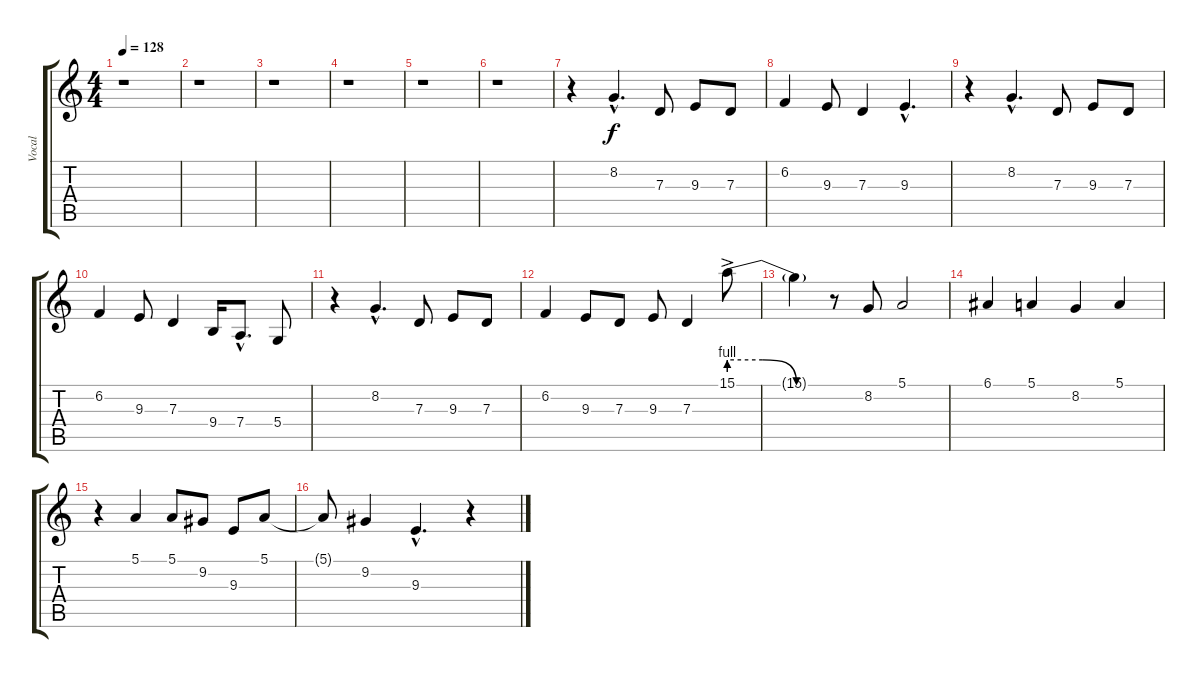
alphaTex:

\track ("Vocal" "Vocal") {instrument lead3calliope}
\staff {score tabs}
\tuning (E4 B3 G3 D3 A2 E2) {hide}
\ts (4 4)
\tempo 128
\clef g2
\ks c
r.1{dy f} |
r.1 |
r.1 |
r.1 |
r.1 |
r.1 |
r.4 8.2{hac}.4{d} 7.3.8 9.3.8 7.3.8 |
6.2.4 9.3.8 7.3.4 9.3{hac}.4{d} |
r.4 8.2{hac}.4{d} 7.3.8 9.3.8 7.3.8 |
6.2.4 9.3.8 7.3.4 9.4.16 7.4{hac}.8{d} 5.4.8 |
r.4 8.2{hac}.4{d} 7.3.8 9.3.8 7.3.8 |
6.2.4 9.3.8 7.3.8 9.3.8 7.3.4 15.1{be (custom 0 4 20 4 40 0 60 0) ac}.8 |
15.1{t}.4 r.8 8.2.8 5.1.2 |
6.1.4 5.1.4 8.2.4 5.1.4 |
r.4 5.1.4 5.1.8 9.2.8 9.3.8 5.1.8 |
5.1{t}.8 9.2.4 9.3{hac}.4{d} r.4
